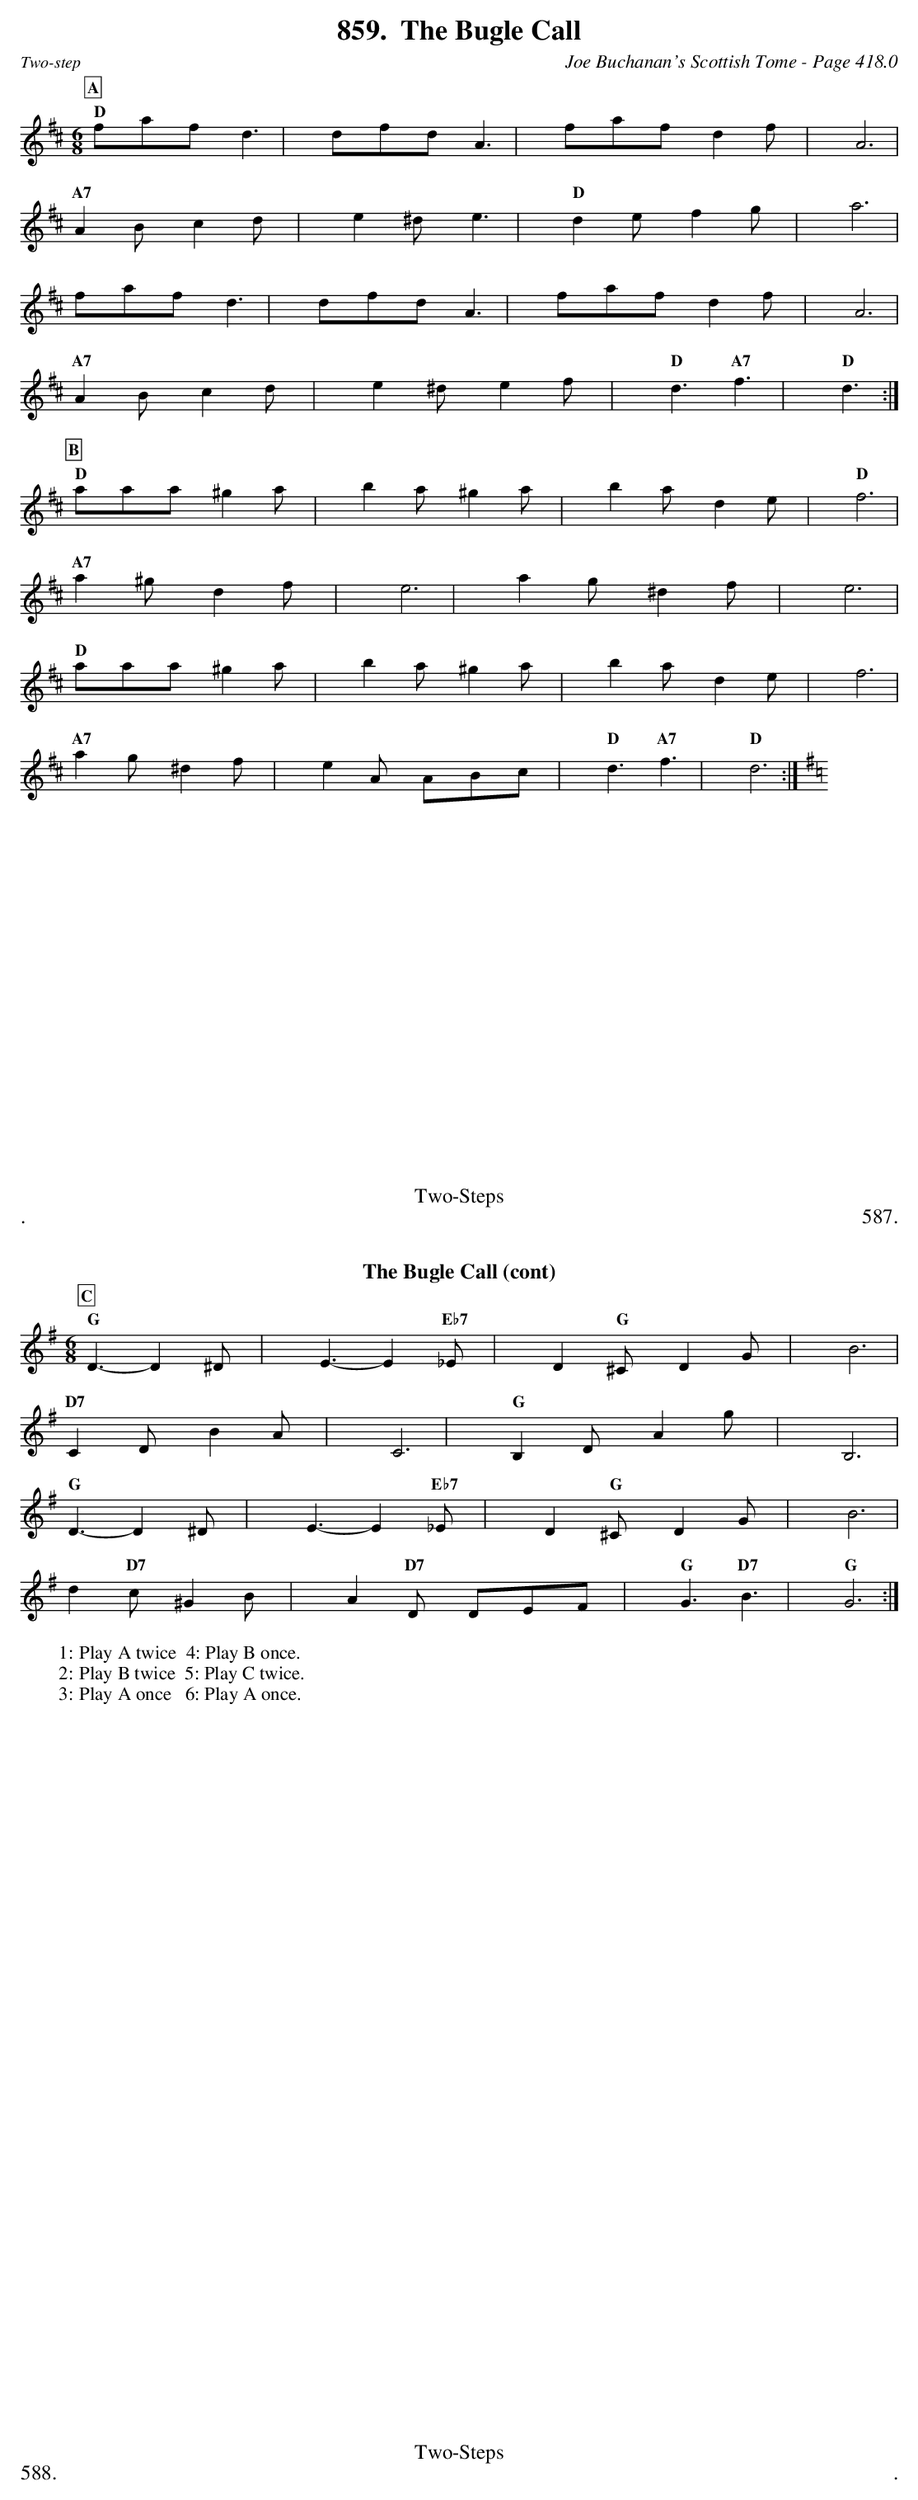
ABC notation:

X:1
T:Bugle Call, The
C:Joe Buchanan's Scottish Tome - Page 418.0
L:1/8
M:6/8
K:D
P:A
"D"faf d3 | dfd A3 | faf d2 f | A6 |
"A7"A2 B c2 d | e2 ^d e3 | "D"d2 e f2 g | a6 |
faf d3 | dfd A3 | faf d2 f | A6 |
"A7"A2 B c2 d | e2 ^d e2 f | "D"d3 "A7"f3 | "D"d3 :|
P:B
"D"aaa ^g2 a | b2 a ^g2 a | b2 a d2 e | "D"f6 |
"A7"a2 ^g d2 f | e6 |  a2 g ^d2 f | e6 |
"D"aaa ^g2 a | b2 a ^g2 a | b2 a d2 e | f6 |
"A7"a2 g ^d2 f | e2 A ABc | "D"d3 "A7"f3 | "D"d6 :|[K:G]
%%newpage
T:Bugle Call (cont), The
P:C
"G"D3- D2 ^D | E3- E2 "Eb7"_E | D2 "G"^C D2 G | B6 |
"D7"C2 D B2 A | C6 | "G"B,2 D A2 g | B,6 |
"G"D3- D2 ^D | E3- E2 "Eb7"_E | D2 "G"^C D2 G | B6 |
d2 "D7"c ^G2 B| A2 "D7"D DEF | "G"G3 "D7"B3 | "G"G6 :|
W:1:Play A twice  4: Play B once.
W:2:Play B twice  5: Play C twice.
W:3:Play A once   6: Play A once.
